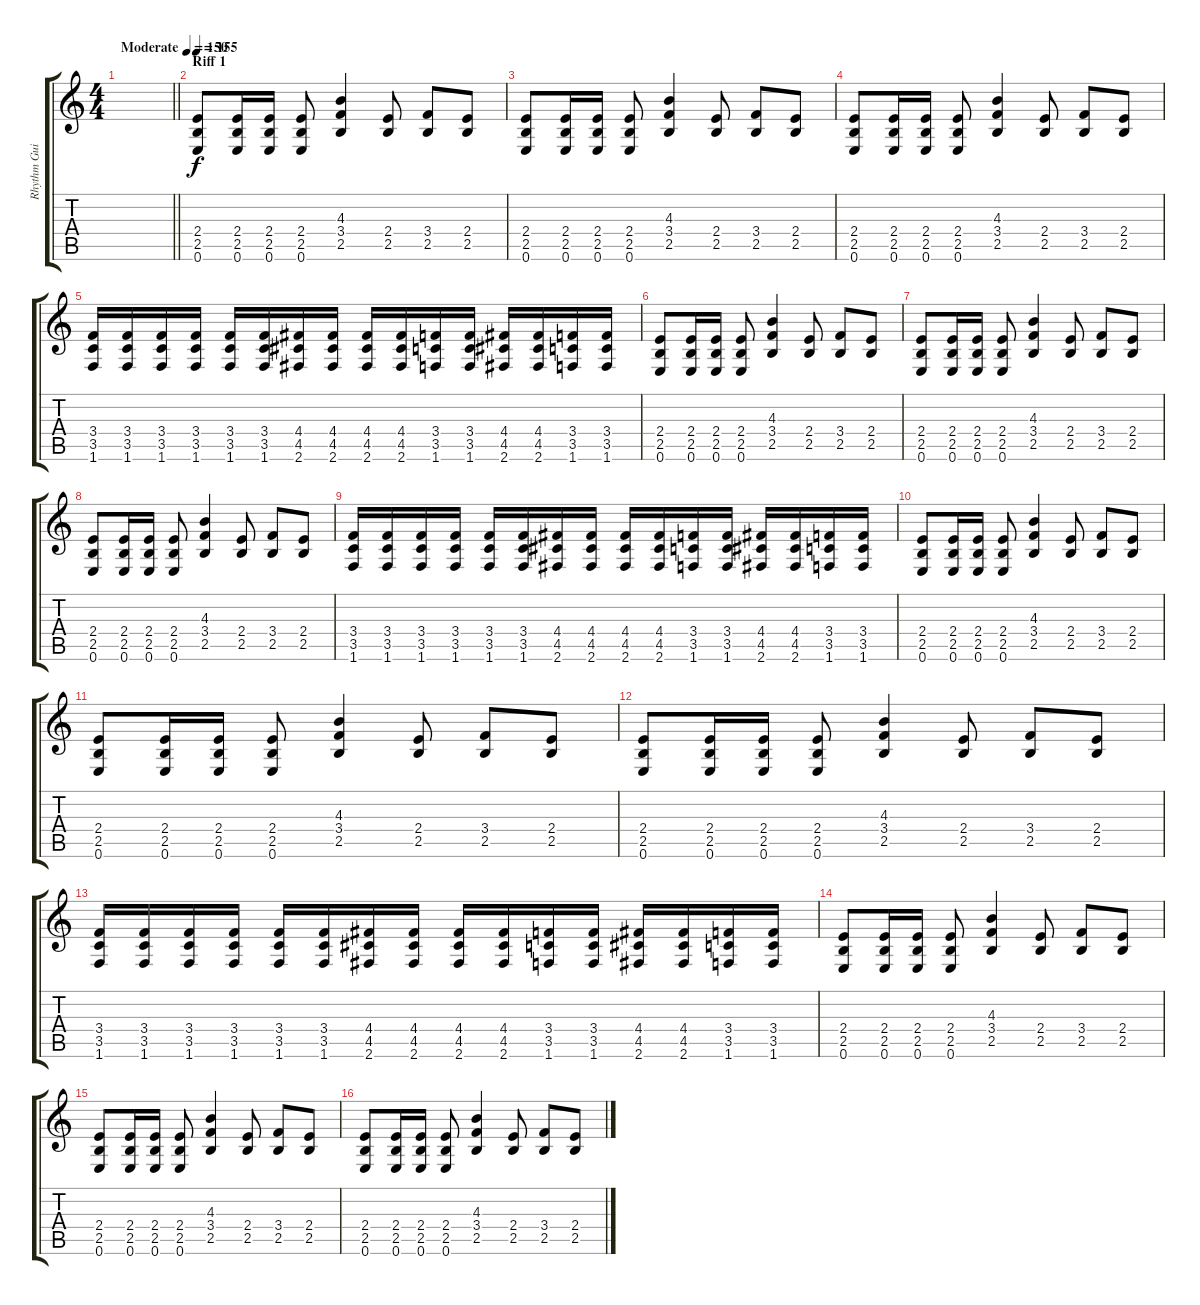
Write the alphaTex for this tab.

\track ("Rhythm Guitar" "Rhythm Gui") {instrument overdrivenguitar}
\staff {score tabs}
\tuning (E4 B3 G3 D3 A2 E2) {hide}
\ts (4 4)
\tempo (150 "Moderate")
\tempo 145
\tempo (150 "Moderate")
\clef g2
\barLineRight lightlight
\ks c
|
\section ("" "Riff 1")
\tempo 155
(2.4 2.5 0.6).8 (2.4 2.5 0.6).16 (2.4 2.5 0.6).16 (2.4 2.5 0.6).8 (4.3 3.4 2.5).4 (2.4 2.5).8 (3.4 2.5).8 (2.4 2.5).8 |
(2.4 2.5 0.6).8 (2.4 2.5 0.6).16 (2.4 2.5 0.6).16 (2.4 2.5 0.6).8 (4.3 3.4 2.5).4 (2.4 2.5).8 (3.4 2.5).8 (2.4 2.5).8 |
(2.4 2.5 0.6).8 (2.4 2.5 0.6).16 (2.4 2.5 0.6).16 (2.4 2.5 0.6).8 (4.3 3.4 2.5).4 (2.4 2.5).8 (3.4 2.5).8 (2.4 2.5).8 |
(3.4 3.5 1.6).16 (3.4 3.5 1.6).16 (3.4 3.5 1.6).16 (3.4 3.5 1.6).16 (3.4 3.5 1.6).16 (3.4 3.5 1.6).16 (4.4 4.5 2.6).16 (4.4 4.5 2.6).16 (4.4 4.5 2.6).16 (4.4 4.5 2.6).16 (3.4 3.5 1.6).16 (3.4 3.5 1.6).16 (4.4 4.5 2.6).16 (4.4 4.5 2.6).16 (3.4 3.5 1.6).16 (3.4 3.5 1.6).16 |
(2.4 2.5 0.6).8 (2.4 2.5 0.6).16 (2.4 2.5 0.6).16 (2.4 2.5 0.6).8 (4.3 3.4 2.5).4 (2.4 2.5).8 (3.4 2.5).8 (2.4 2.5).8 |
(2.4 2.5 0.6).8 (2.4 2.5 0.6).16 (2.4 2.5 0.6).16 (2.4 2.5 0.6).8 (4.3 3.4 2.5).4 (2.4 2.5).8 (3.4 2.5).8 (2.4 2.5).8 |
(2.4 2.5 0.6).8 (2.4 2.5 0.6).16 (2.4 2.5 0.6).16 (2.4 2.5 0.6).8 (4.3 3.4 2.5).4 (2.4 2.5).8 (3.4 2.5).8 (2.4 2.5).8 |
(3.4 3.5 1.6).16 (3.4 3.5 1.6).16 (3.4 3.5 1.6).16 (3.4 3.5 1.6).16 (3.4 3.5 1.6).16 (3.4 3.5 1.6).16 (4.4 4.5 2.6).16 (4.4 4.5 2.6).16 (4.4 4.5 2.6).16 (4.4 4.5 2.6).16 (3.4 3.5 1.6).16 (3.4 3.5 1.6).16 (4.4 4.5 2.6).16 (4.4 4.5 2.6).16 (3.4 3.5 1.6).16 (3.4 3.5 1.6).16 |
(2.4 2.5 0.6).8 (2.4 2.5 0.6).16 (2.4 2.5 0.6).16 (2.4 2.5 0.6).8 (4.3 3.4 2.5).4 (2.4 2.5).8 (3.4 2.5).8 (2.4 2.5).8 |
(2.4 2.5 0.6).8 (2.4 2.5 0.6).16 (2.4 2.5 0.6).16 (2.4 2.5 0.6).8 (4.3 3.4 2.5).4 (2.4 2.5).8 (3.4 2.5).8 (2.4 2.5).8 |
(2.4 2.5 0.6).8 (2.4 2.5 0.6).16 (2.4 2.5 0.6).16 (2.4 2.5 0.6).8 (4.3 3.4 2.5).4 (2.4 2.5).8 (3.4 2.5).8 (2.4 2.5).8 |
(3.4 3.5 1.6).16 (3.4 3.5 1.6).16 (3.4 3.5 1.6).16 (3.4 3.5 1.6).16 (3.4 3.5 1.6).16 (3.4 3.5 1.6).16 (4.4 4.5 2.6).16 (4.4 4.5 2.6).16 (4.4 4.5 2.6).16 (4.4 4.5 2.6).16 (3.4 3.5 1.6).16 (3.4 3.5 1.6).16 (4.4 4.5 2.6).16 (4.4 4.5 2.6).16 (3.4 3.5 1.6).16 (3.4 3.5 1.6).16 |
(2.4 2.5 0.6).8 (2.4 2.5 0.6).16 (2.4 2.5 0.6).16 (2.4 2.5 0.6).8 (4.3 3.4 2.5).4 (2.4 2.5).8 (3.4 2.5).8 (2.4 2.5).8 |
(2.4 2.5 0.6).8 (2.4 2.5 0.6).16 (2.4 2.5 0.6).16 (2.4 2.5 0.6).8 (4.3 3.4 2.5).4 (2.4 2.5).8 (3.4 2.5).8 (2.4 2.5).8 |
(2.4 2.5 0.6).8 (2.4 2.5 0.6).16 (2.4 2.5 0.6).16 (2.4 2.5 0.6).8 (4.3 3.4 2.5).4 (2.4 2.5).8 (3.4 2.5).8 (2.4 2.5).8
